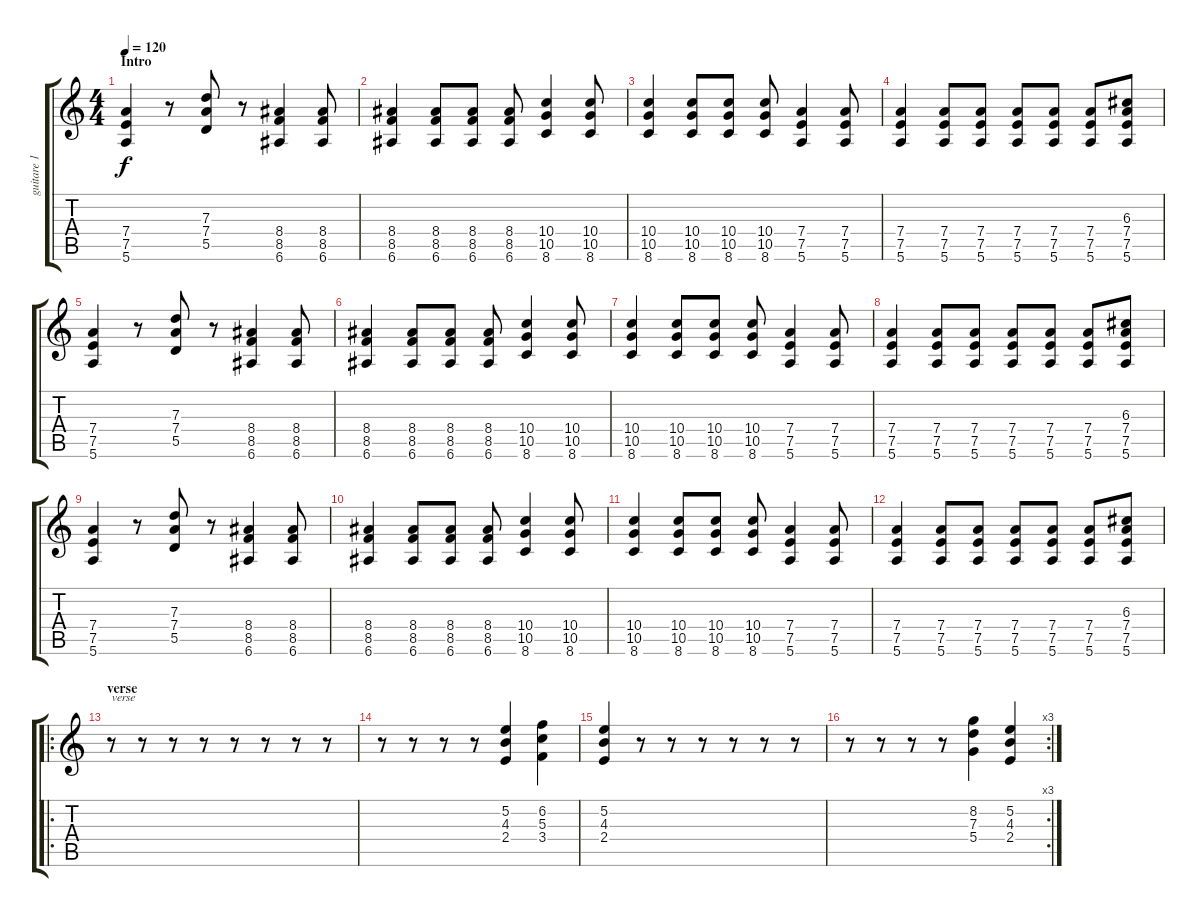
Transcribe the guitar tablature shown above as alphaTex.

\track ("guitare 1 (distortion)" "guitare 1 ") {instrument distortionguitar}
\staff {score tabs}
\tuning (E4 B3 G3 D3 A2 E2) {hide}
\ts (4 4)
\section ("" "Intro")
\tempo 120
\clef g2
\ks c
(7.4 7.5 5.6).4{dy f instrument acousticguitarsteel} r.8 (7.3 7.4 5.5).8 r.8 (8.4 8.5 6.6).4 (8.4 8.5 6.6).8 |
(8.4 8.5 6.6).4 (8.4 8.5 6.6).8 (8.4 8.5 6.6).8 (8.4 8.5 6.6).8 (10.4 10.5 8.6).4 (10.4 10.5 8.6).8 |
(10.4 10.5 8.6).4 (10.4 10.5 8.6).8 (10.4 10.5 8.6).8 (10.4 10.5 8.6).8 (7.4 7.5 5.6).4 (7.4 7.5 5.6).8 |
(7.4 7.5 5.6).4 (7.4 7.5 5.6).8 (7.4 7.5 5.6).8 (7.4 7.5 5.6).8 (7.4 7.5 5.6).8 (7.4 7.5 5.6).8 (6.3 7.4 7.5 5.6).8 |
(7.4 7.5 5.6).4{instrument distortionguitar} r.8 (7.3 7.4 5.5).8 r.8 (8.4 8.5 6.6).4 (8.4 8.5 6.6).8 |
(8.4 8.5 6.6).4 (8.4 8.5 6.6).8 (8.4 8.5 6.6).8 (8.4 8.5 6.6).8 (10.4 10.5 8.6).4 (10.4 10.5 8.6).8 |
(10.4 10.5 8.6).4 (10.4 10.5 8.6).8 (10.4 10.5 8.6).8 (10.4 10.5 8.6).8 (7.4 7.5 5.6).4 (7.4 7.5 5.6).8 |
(7.4 7.5 5.6).4 (7.4 7.5 5.6).8 (7.4 7.5 5.6).8 (7.4 7.5 5.6).8 (7.4 7.5 5.6).8 (7.4 7.5 5.6).8 (6.3 7.4 7.5 5.6).8 |
(7.4 7.5 5.6).4 r.8 (7.3 7.4 5.5).8 r.8 (8.4 8.5 6.6).4 (8.4 8.5 6.6).8 |
(8.4 8.5 6.6).4 (8.4 8.5 6.6).8 (8.4 8.5 6.6).8 (8.4 8.5 6.6).8 (10.4 10.5 8.6).4 (10.4 10.5 8.6).8 |
(10.4 10.5 8.6).4 (10.4 10.5 8.6).8 (10.4 10.5 8.6).8 (10.4 10.5 8.6).8 (7.4 7.5 5.6).4 (7.4 7.5 5.6).8 |
(7.4 7.5 5.6).4 (7.4 7.5 5.6).8 (7.4 7.5 5.6).8 (7.4 7.5 5.6).8 (7.4 7.5 5.6).8 (7.4 7.5 5.6).8 (6.3 7.4 7.5 5.6).8 |
\ro
\section ("" "verse")
r.8{txt "verse"} r.8 r.8 r.8 r.8 r.8 r.8 r.8 |
r.8 r.8 r.8 r.8 (5.2 4.3 2.4).4 (6.2 5.3 3.4).4 |
(5.2 4.3 2.4).4 r.8 r.8 r.8 r.8 r.8 r.8 |
\rc 3
r.8 r.8 r.8 r.8 (8.2 7.3 5.4).4 (5.2 4.3 2.4).4
